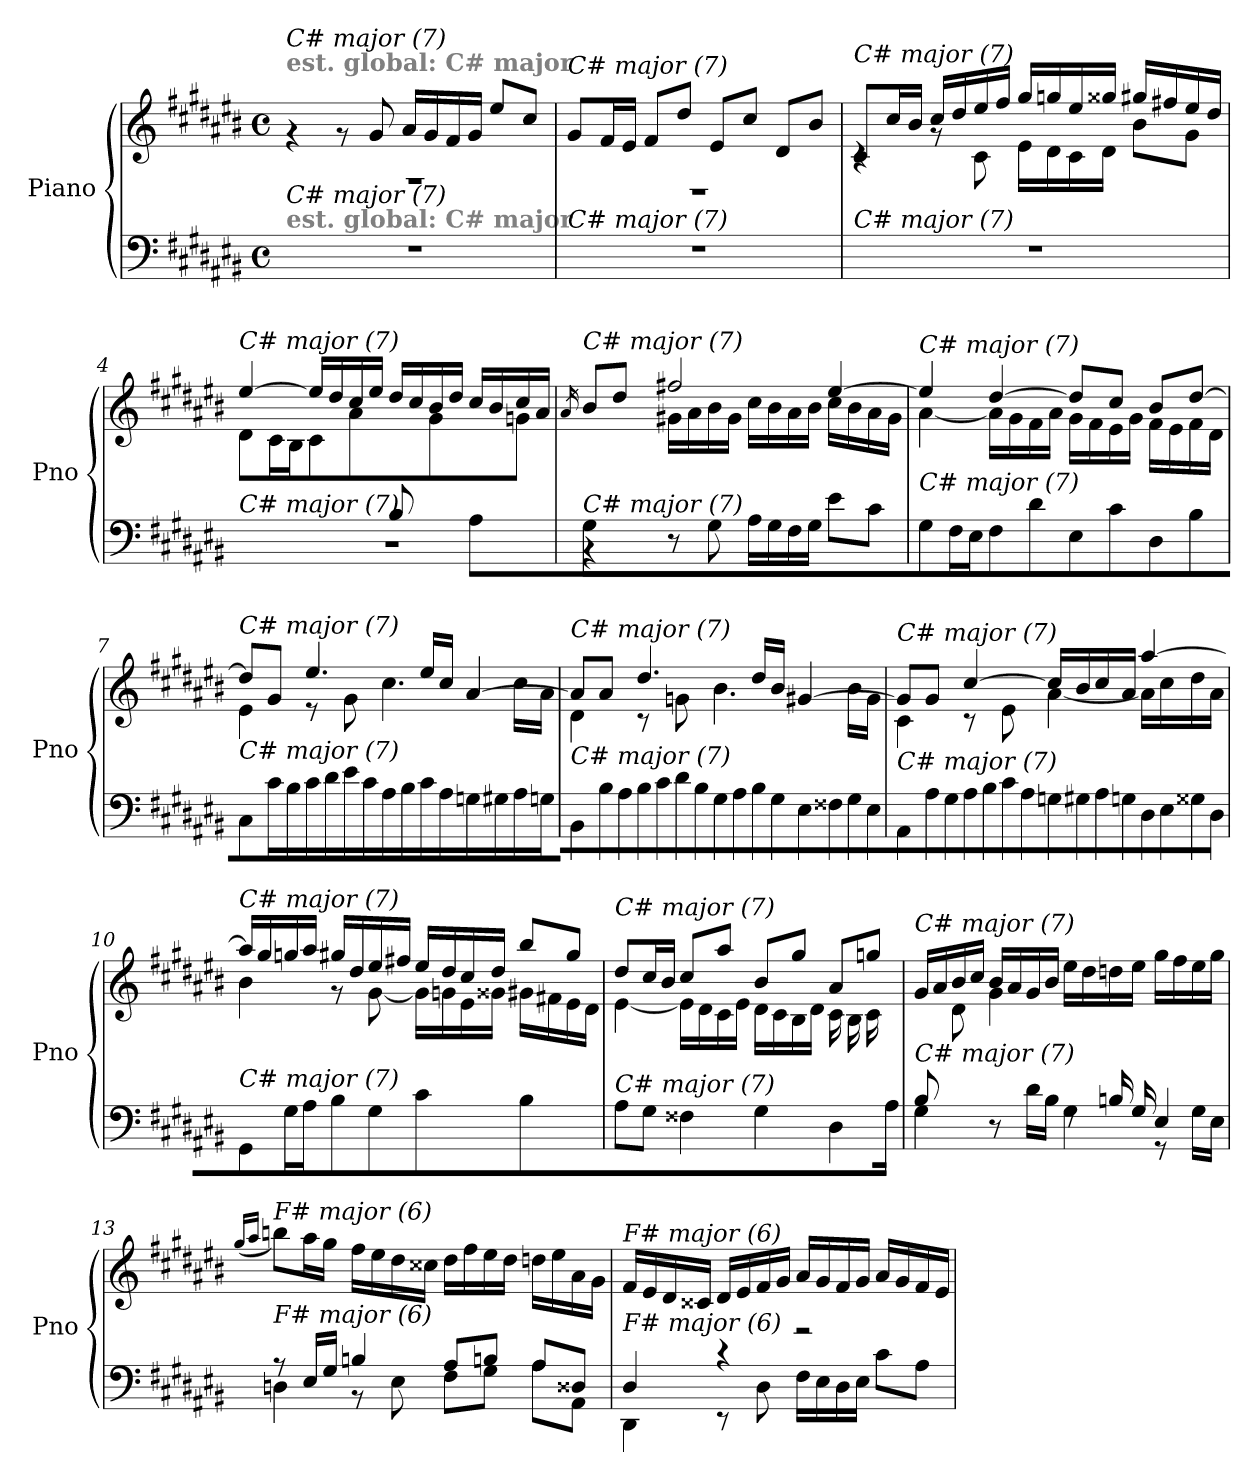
**kern	**kern
*part1	*part1
*staff2	*staff1
*I"Piano	*
*I'Pno	*
*clefF4	*clefG2
*k[f#c#g#d#a#e#b#]	*k[f#c#g#d#a#e#b#]
*M4/4	*M4/4
*met(c)	*met(c)
=1	=1
*	*^
!	!LO:TX:a:B:color=#808080:t=est. global&colon; C# major	!
!	!LO:TX:i:t=C# major (7)	!
!LO:TX:a:B:color=#808080:t=est. global&colon; C# major	!	!
!LO:TX:i:t=C# major (7)	!	!
1r	1rF	4rg
.	.	8rg
.	.	8g#/
.	.	16a#/LL
.	.	16g#/
.	.	16f#/
.	.	16g#/JJ
.	.	8ee#/L
.	.	8cc#/J
=2	=2	=2
!	!LO:TX:i:t=C# major (7)	!
!LO:TX:i:t=C# major (7)	!	!
1r	1rD	8g#/L
.	.	16f#/L
.	.	16e#/JJ
.	.	8f#/L
.	.	8dd#/J
.	.	8e#/L
.	.	8cc#/J
.	.	8d#/L
.	.	8b#/J
=3	=3	=3
!	!LO:TX:i:t=C# major (7)	!
!LO:TX:i:t=C# major (7)	!	!
1r	8c#/L	4rc
.	16cc#/L	.
.	16b#/JJ	.
.	16cc#/LL	8rg
.	16dd#/	.
.	16ee#/	8c#\
.	16ff#/JJ	.
.	16gg#/LL	16e#\LL
.	16ggni/	16d#\
.	16ee#/	16c#\
.	16gg##i/JJ	16d#\JJ
.	16gg#/LL	8b#\L
.	16ff#X/	.
.	16ee#/	8g#\J
.	16dd#/JJ	.
!!LO:LB:g=z	!!
=4	=4	=4
*^	*	*
!	!	!LO:TX:i:t=C# major (7)	!
!LO:TX:i:t=C# major (7)	!	!	!
2ryy	1r	[4ee#/	8d#\L
.	.	.	16c#\L
.	.	.	16B#\JJ
.	.	16ee#/LL]	8c#\L
.	.	16dd#/	.
.	.	16cc#/	8a#\J
.	.	16ee#/JJ	.
8B#/L	.	16dd#/LL	8ryy
.	.	16cc#/	.
8ryy	.	16b#/	8g#\J
.	.	16dd#/JJ	.
8A#/L	.	16cc#/LL	8ryy
.	.	16b#/	.
8ryy	.	16cc#/	8gni\J
.	.	16a#/JJ	.
=5	=5	=5	=5
.	.	16qa#/	.
!	!	!LO:TX:i:t=C# major (7)	!
!LO:TX:i:t=C# major (7)	!	!	!
8G#/L	4rBB	8b#/L	8ryy
2..ryy	.	8dd#/J	16g#\L
.	.	.	16gni\JJ
.	8r	2ff#X/	16g#\LL
.	.	.	16a#\
.	8G#\	.	16b#\
.	.	.	16g#\JJ
.	16A#\LL	.	16cc#\LL
.	16G#\	.	16b#\
.	16F#\	.	16a#\
.	16G#\JJ	.	16b#\JJ
.	8e#\L	[4ee#/	16cc#\LL
.	.	.	16b#\
.	8c#\J	.	16a#\
.	.	.	16g#\JJ
*v	*v	*	*
=6	=6	=6
!	!LO:TX:i:t=C# major (7)	!
!LO:TX:i:t=C# major (7)	!	!
8G#\L	4ee#/]	[4a#\
16F#\L	.	.
16E#\JJ	.	.
8F#\L	[4dd#/	16a#\LL]
.	.	16g#\
8d#\J	.	16f#\
.	.	16a#\JJ
8E#\L	8dd#/L]	16g#\LL
.	.	16f#\
8c#\J	8cc#/J	16e#\
.	.	16g#\JJ
8D#\L	8b#/L	16f#\LL
.	.	16e#\
8B#\J	[8dd#/J	16f#\
.	.	16d#\JJ
!!LO:LB:g=z	!!
=7	=7	=7
!	!LO:TX:i:t=C# major (7)	!
!LO:TX:i:t=C# major (7)	!	!
8C#\L	8dd#/L]	4e#\
16c#\L	8g#/J	.
16B#\JJ	.	.
16c#\LL	4.ee#/	8r
16d#\	.	.
16e#\	.	8g#\
16c#\JJ	.	.
16A#\LL	.	4.cc#\
16B#\	.	.
16c#\	16ee#/LL	.
16A#\JJ	16cc#/JJ	.
16Gni\LL	[4a#/	.
16G#\	.	.
16A#\	.	16cc#\LL
16Gni\JJ	.	16a#\JJ
=8	=8	=8
!	!LO:TX:i:t=C# major (7)	!
!LO:TX:i:t=C# major (7)	!	!
8BB#\L	8a#/L]	4d#\
16B#\L	8a#/J	.
16A#\JJ	.	.
16B#\LL	4.dd#/	8r
16c#\	.	.
16d#\	.	8gni\
16B#\JJ	.	.
16G#\LL	.	4.b#\
16A#\	.	.
16B#\	16dd#/LL	.
16G#\JJ	16b#/JJ	.
16E#\LL	[4g#/	.
16F##Xj\	.	.
16G#\	.	16b#\LL
16E#\JJ	.	16g#\JJ
=9	=9	=9
!	!LO:TX:i:t=C# major (7)	!
!LO:TX:i:t=C# major (7)	!	!
8AA#\L	8g#/L]	4c#\
16A#\L	8g#/J	.
16G#\JJ	.	.
16A#\LL	[4cc#/	8r
16B#\	.	.
16c#\	.	8e#\
16A#\JJ	.	.
16Gni\LL	16cc#/LL]	[4a#\
16G#\	16b#/	.
16A#\	16cc#/	.
16Gni\JJ	16a#/JJ	.
16D#\LL	[4aa#/	16a#\LL]
16E#\	.	16cc#\
16G##Xi\	.	16dd#\
16D#\JJ	.	16a#\JJ
!!LO:LB:g=z	!!
=10	=10	=10
!	!LO:TX:i:t=C# major (7)	!
!LO:TX:i:t=C# major (7)	!	!
8GG#\L	16aa#/LL]	4b#\
.	16gg#/	.
16G#\L	16ggni/	.
16A#\JJ	16aa#/JJ	.
8B#\L	16gg#/LL	8r
.	16dd#/	.
8G#\J	16ee#/	[8g#\
.	16ff#X/JJ	.
4c#\	16ee#/LL	16g#\LL]
.	16dd#/	16gni\
.	16cc#/	16e#\
.	16dd#/JJ	16g##i\JJ
4B#\	8bb#/L	16g#\LL
.	.	16f#X\
.	8gg#/J	16e#\
.	.	16d#\JJ
=11	=11	=11
*^	*	*
!	!	!LO:TX:i:t=C# major (7)	!
!LO:TX:i:t=C# major (7)	!	!	!
2...ryy	8A#\L	8dd#/L	[4e#\
.	8G#\J	16cc#/L	.
.	.	16b#/JJ	.
.	4F##Xj\	8cc#/L	16e#\LL]
.	.	.	16d#\
.	.	8aa#/J	16c#\
.	.	.	16e#\JJ
.	4G#\	8b#/L	16d#\LL
.	.	.	16c#\
.	.	8gg#/J	16B#\
.	.	.	16d#\JJ
.	4D#\	8a#/L	16c#\LL
.	.	.	16B#\
.	.	8ggni/J	16c#\
16A#/JJ	.	.	16ryy
=12	=12	=12	=12
!	!	!LO:TX:i:t=C# major (7)	!
!LO:TX:i:t=C# major (7)	!	!	!
8B#/L	4G#\	16g#/LL	8ryy
.	.	16a#/	.
4.ryy	.	16b#/	8d#\J
.	.	16cc#/JJ	.
.	8r	16b#/LL	4g#\
.	.	16a#/	.
.	16d#\LL	16g#/	.
.	16B#\JJ	16b#/JJ	.
8rF	4G#\	16ee#\LL	2ryy
.	.	16dd#\	.
16Bn/LL	.	16ddni\	.
16G#/JJ	.	16ee#\JJ	.
4E#/	8r	16gg#\LL	.
.	.	16ff#\	.
.	16G#\LL	16ee#\	.
.	16E#\JJ	16gg#\JJ	.
*	*	*v	*v
!!LO:LB:g=z
=13	=13	=13
.	.	(16qgg#/LL
.	.	16qaa#/JJ
!	!	!LO:TX:i:t=F# major (6)
!LO:TX:i:t=F# major (6)	!	!
8r	4Dni\	8bbn\L)
16E#/LL	.	16aa#\L
16G#/JJ	.	16gg#\JJ
4Bn/	8r	16ff#\LL
.	.	16ee#\
.	8E#\	16dd#\
.	.	16cc##Xj\JJ
8A#/L	8F#\L	16dd#\LL
.	.	16ff#\
8Bn/J	8G#\J	16ee#\
.	.	16dd#\JJ
8A#/L	8A#\L	16ddni\LL
.	.	16ee#\
8D##Xi/J	8AA#\J	16a#\
.	.	16g#\JJ
=14	=14	=14
!	!	!LO:TX:i:t=F# major (6)
!LO:TX:i:t=F# major (6)	!	!
4D#/	4DD#\	16f#/LL
.	.	16e#/
.	.	16d#/
.	.	16c##Xj/JJ
4r	8r	16d#/LL
.	.	16e#/
.	8D#\	16f#/
.	.	16g#/JJ
2r	16F#\LL	16a#/LL
.	16E#\	16g#/
.	16D#\	16f#/
.	16E#\JJ	16g#/JJ
.	8c#\L	16a#/LL
.	.	16g#/
.	8A#\J	16f#/
.	.	16e#/JJ
*v	*v	*
=	=
*-	*-
